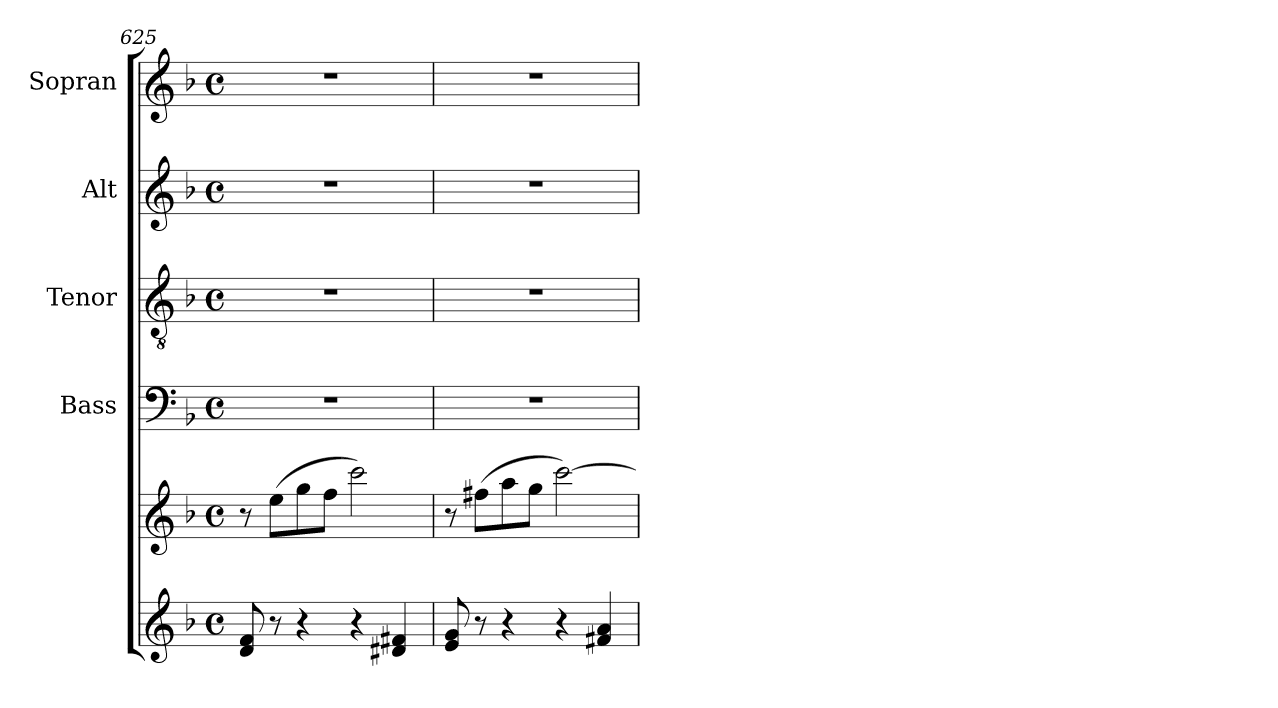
**kern	**kern	**kern	**kern	**kern	**kern
*part5	*part5	*part4	*part3	*part2	*part1
*staff6	*staff5	*staff4	*staff3	*staff2	*staff1
*	*	*I"Bass	*I"Tenor	*I"Alt	*I"Sopran
*	*	*I'B.	*I'T.	*I'A.	*I'S.
*clefG2	*clefG2	*clefF4	*clefGv2	*clefG2	*clefG2
*k[b-]	*k[b-]	*k[b-]	*k[b-]	*k[b-]	*k[b-]
*F:	*F:	*F:	*F:	*F:	*F:
*M4/4	*M4/4	*M4/4	*M4/4	*M4/4	*M4/4
*met(c)	*met(c)	*met(c)	*met(c)	*met(c)	*met(c)
=625	=625	=625	=625	=625	=625
8d/ 8f/	8r	1r	1r	1r	1r
8r	(>8ee\L	.	.	.	.
4r	8gg\	.	.	.	.
.	8ff\J	.	.	.	.
4r	2ccc\)	.	.	.	.
4d#X/ 4f#X/	.	.	.	.	.
=626	=626	=626	=626	=626	=626
8e/ 8g/	8r	1r	1r	1r	1r
8r	(>8ff#X\L	.	.	.	.
4r	8aa\	.	.	.	.
.	8gg\J	.	.	.	.
4r	[2ccc\)	.	.	.	.
4f#X/ 4a/	.	.	.	.	.
=	=	=	=	=	=
*-	*-	*-	*-	*-	*-
